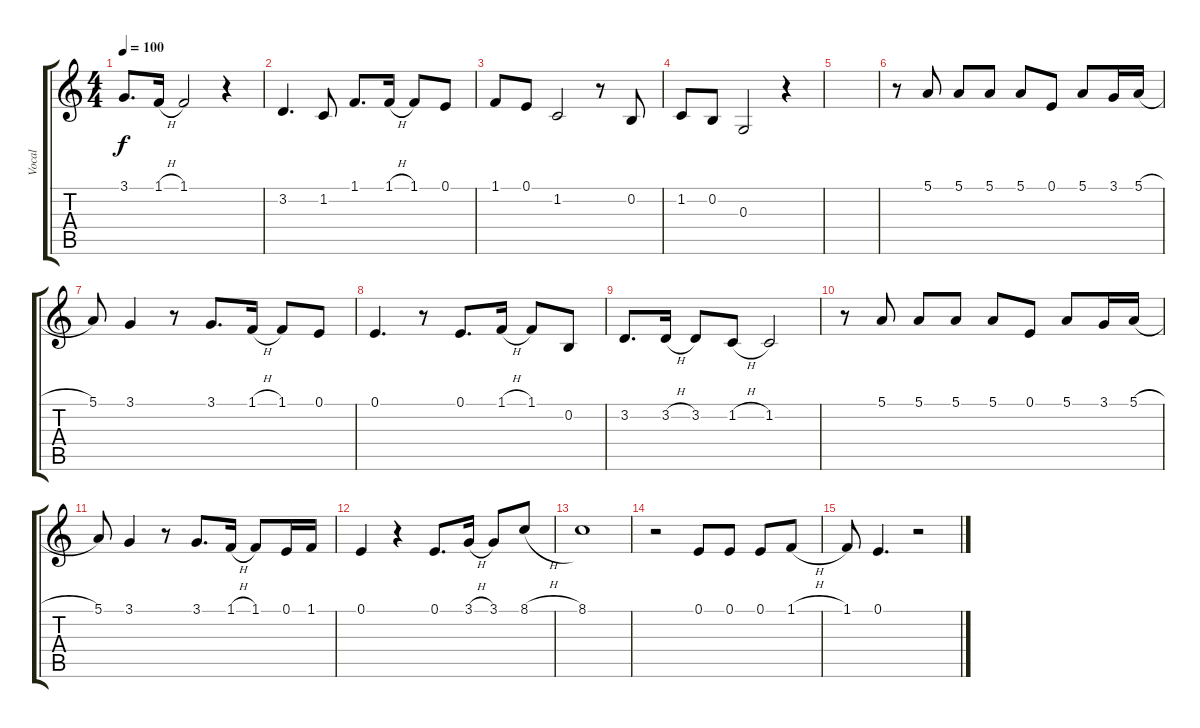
\track ("Vocal" "Vocal") {instrument flute}
\staff {score tabs}
\tuning (E4 B3 G3 D3 A2 E2) {hide}
\ts (4 4)
\tempo 100
\clef g2
\ks c
3.1.8{d dy f} 1.1{h}.16 1.1.2 r.4 |
3.2.4{d} 1.2.8 1.1.8{d} 1.1{h}.16 1.1.8 0.1.8 |
1.1.8 0.1.8 1.2.2 r.8 0.2.8 |
1.2.8 0.2.8 0.3.2 r.4 |
|
r.8 5.1.8 5.1.8 5.1.8 5.1.8 0.1.8 5.1.8 3.1.16 5.1{h}.16 |
5.1.8 3.1.4 r.8 3.1.8{d} 1.1{h}.16 1.1.8 0.1.8 |
0.1.4{d} r.8 0.1.8{d} 1.1{h}.16 1.1.8 0.2.8 |
3.2.8{d} 3.2{h}.16 3.2.8 1.2{h}.8 1.2.2 |
r.8 5.1.8 5.1.8 5.1.8 5.1.8 0.1.8 5.1.8 3.1.16 5.1{h}.16 |
5.1.8 3.1.4 r.8 3.1.8{d} 1.1{h}.16 1.1.8 0.1.16 1.1.16 |
0.1.4 r.4 0.1.8{d} 3.1{h}.16 3.1.8 8.1{h}.8 |
8.1.1 |
r.2 0.1.8 0.1.8 0.1.8 1.1{h}.8 |
1.1.8 0.1.4{d} r.2
